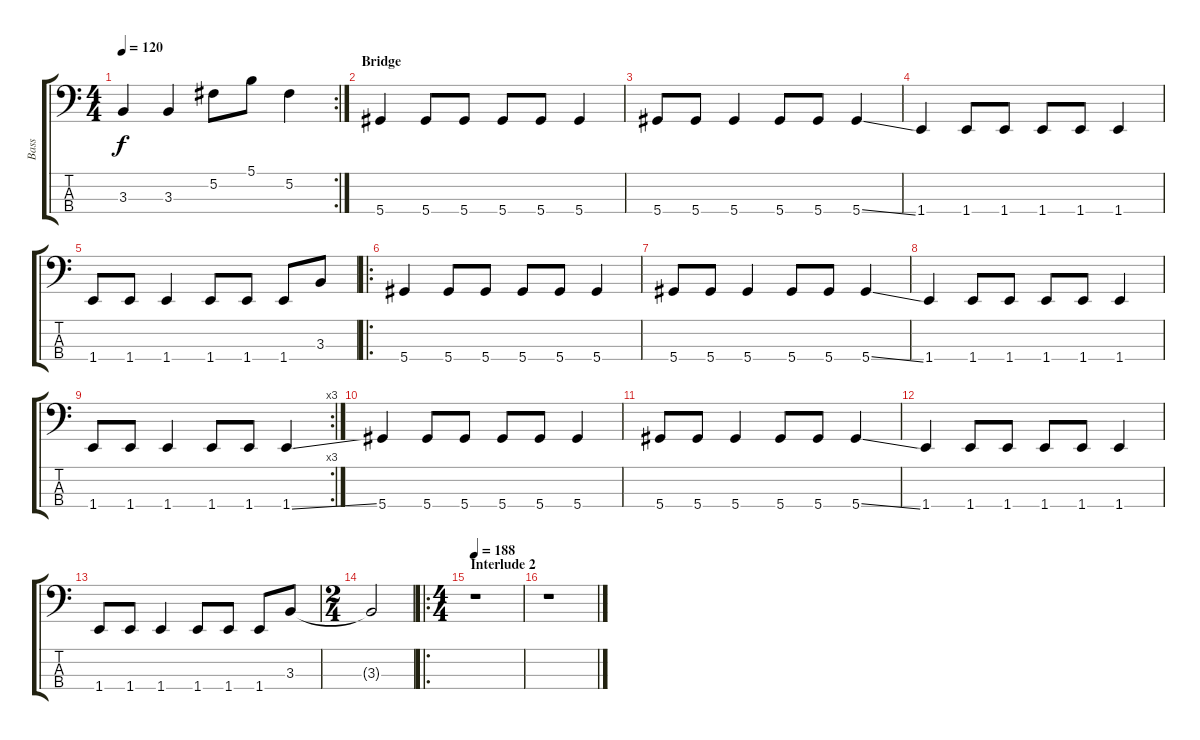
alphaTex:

\track ("Bass" "Bass") {instrument electricbasspick}
\staff {score tabs}
\tuning (Gb2 Db2 Ab1 Eb1) {hide}
\rc 2
\ts (4 4)
\tempo 120
\clef f4
\ks c
3.3{t}.4{dy f} 3.3.4 5.2.8 5.1.8 5.2.4 |
\section ("" "Bridge")
5.4.4 5.4.8 5.4.8 5.4.8 5.4.8 5.4.4 |
5.4.8 5.4.8 5.4.4 5.4.8 5.4.8 5.4{ss}.4 |
1.4.4 1.4.8 1.4.8 1.4.8 1.4.8 1.4.4 |
1.4.8 1.4.8 1.4.4 1.4.8 1.4.8 1.4.8 3.3.8 |
\ro
5.4.4 5.4.8 5.4.8 5.4.8 5.4.8 5.4.4 |
5.4.8 5.4.8 5.4.4 5.4.8 5.4.8 5.4{ss}.4 |
1.4.4 1.4.8 1.4.8 1.4.8 1.4.8 1.4.4 |
\rc 3
1.4.8 1.4.8 1.4.4 1.4.8 1.4.8 1.4{ss}.4 |
5.4.4 5.4.8 5.4.8 5.4.8 5.4.8 5.4.4 |
5.4.8 5.4.8 5.4.4 5.4.8 5.4.8 5.4{ss}.4 |
1.4.4 1.4.8 1.4.8 1.4.8 1.4.8 1.4.4 |
1.4.8 1.4.8 1.4.4 1.4.8 1.4.8 1.4.8 3.3.8 |
\ts (2 4)
3.3{t}.2 |
\ro
\ts (4 4)
\section ("" "Interlude 2")
\tempo 188
r.1 |
r.1
